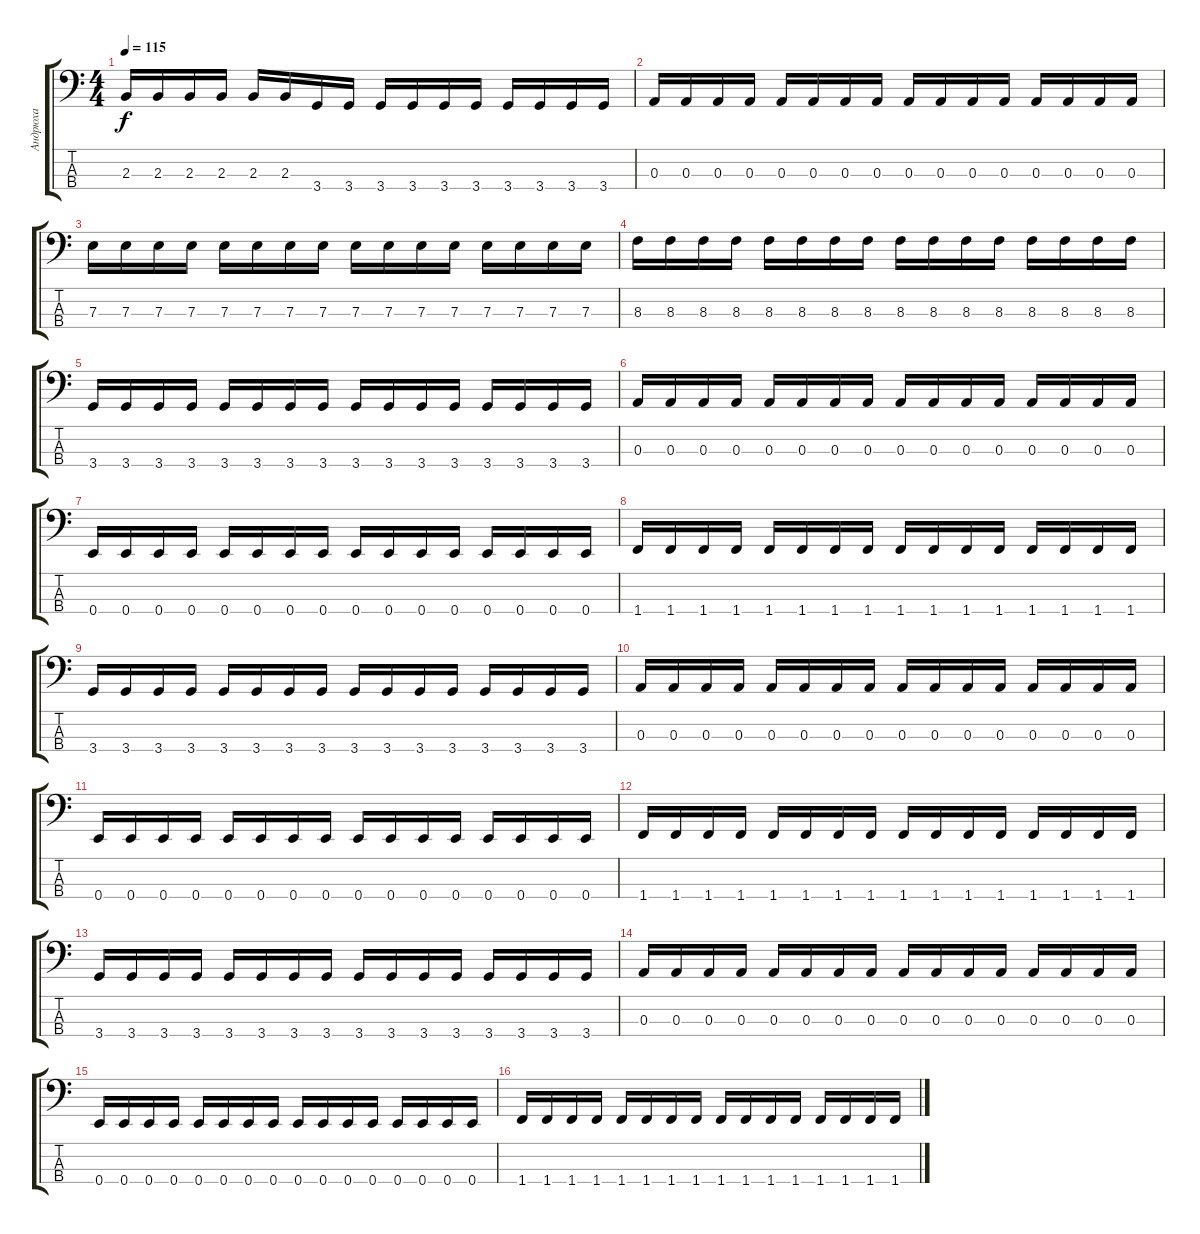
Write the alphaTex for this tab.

\track ("Андрюха" "Андрюха") {instrument electricbasspick}
\staff {score tabs}
\tuning (G2 D2 A1 E1) {hide}
\ts (4 4)
\tempo 115
\clef f4
\ks c
2.3.16{dy f} 2.3.16 2.3.16 2.3.16 2.3.16 2.3.16 3.4.16 3.4.16 3.4.16 3.4.16 3.4.16 3.4.16 3.4.16 3.4.16 3.4.16 3.4.16 |
0.3.16{instrument slapbass1} 0.3.16 0.3.16 0.3.16 0.3.16 0.3.16 0.3.16 0.3.16 0.3.16 0.3.16 0.3.16 0.3.16 0.3.16 0.3.16 0.3.16 0.3.16 |
7.3.16 7.3.16 7.3.16 7.3.16 7.3.16 7.3.16 7.3.16 7.3.16 7.3.16 7.3.16 7.3.16 7.3.16 7.3.16 7.3.16 7.3.16 7.3.16 |
8.3.16 8.3.16 8.3.16 8.3.16 8.3.16 8.3.16 8.3.16 8.3.16 8.3.16 8.3.16 8.3.16 8.3.16 8.3.16 8.3.16 8.3.16 8.3.16 |
3.4.16 3.4.16 3.4.16 3.4.16 3.4.16 3.4.16 3.4.16 3.4.16 3.4.16 3.4.16 3.4.16 3.4.16 3.4.16 3.4.16 3.4.16 3.4.16 |
0.3.16{instrument electricbasspick} 0.3.16 0.3.16 0.3.16 0.3.16 0.3.16 0.3.16 0.3.16 0.3.16 0.3.16 0.3.16 0.3.16 0.3.16 0.3.16 0.3.16 0.3.16 |
0.4.16 0.4.16 0.4.16 0.4.16 0.4.16 0.4.16 0.4.16 0.4.16 0.4.16 0.4.16 0.4.16 0.4.16 0.4.16 0.4.16 0.4.16 0.4.16 |
1.4.16 1.4.16 1.4.16 1.4.16 1.4.16 1.4.16 1.4.16 1.4.16 1.4.16 1.4.16 1.4.16 1.4.16 1.4.16 1.4.16 1.4.16 1.4.16 |
3.4.16 3.4.16 3.4.16 3.4.16 3.4.16 3.4.16 3.4.16 3.4.16 3.4.16 3.4.16 3.4.16 3.4.16 3.4.16 3.4.16 3.4.16 3.4.16 |
0.3.16 0.3.16 0.3.16 0.3.16 0.3.16 0.3.16 0.3.16 0.3.16 0.3.16 0.3.16 0.3.16 0.3.16 0.3.16 0.3.16 0.3.16 0.3.16 |
0.4.16 0.4.16 0.4.16 0.4.16 0.4.16 0.4.16 0.4.16 0.4.16 0.4.16 0.4.16 0.4.16 0.4.16 0.4.16 0.4.16 0.4.16 0.4.16 |
1.4.16 1.4.16 1.4.16 1.4.16 1.4.16 1.4.16 1.4.16 1.4.16 1.4.16 1.4.16 1.4.16 1.4.16 1.4.16 1.4.16 1.4.16 1.4.16 |
3.4.16 3.4.16 3.4.16 3.4.16 3.4.16 3.4.16 3.4.16 3.4.16 3.4.16 3.4.16 3.4.16 3.4.16 3.4.16 3.4.16 3.4.16 3.4.16 |
0.3.16 0.3.16 0.3.16 0.3.16 0.3.16 0.3.16 0.3.16 0.3.16 0.3.16 0.3.16 0.3.16 0.3.16 0.3.16 0.3.16 0.3.16 0.3.16 |
0.4.16 0.4.16 0.4.16 0.4.16 0.4.16 0.4.16 0.4.16 0.4.16 0.4.16 0.4.16 0.4.16 0.4.16 0.4.16 0.4.16 0.4.16 0.4.16 |
1.4.16 1.4.16 1.4.16 1.4.16 1.4.16 1.4.16 1.4.16 1.4.16 1.4.16 1.4.16 1.4.16 1.4.16 1.4.16 1.4.16 1.4.16 1.4.16
